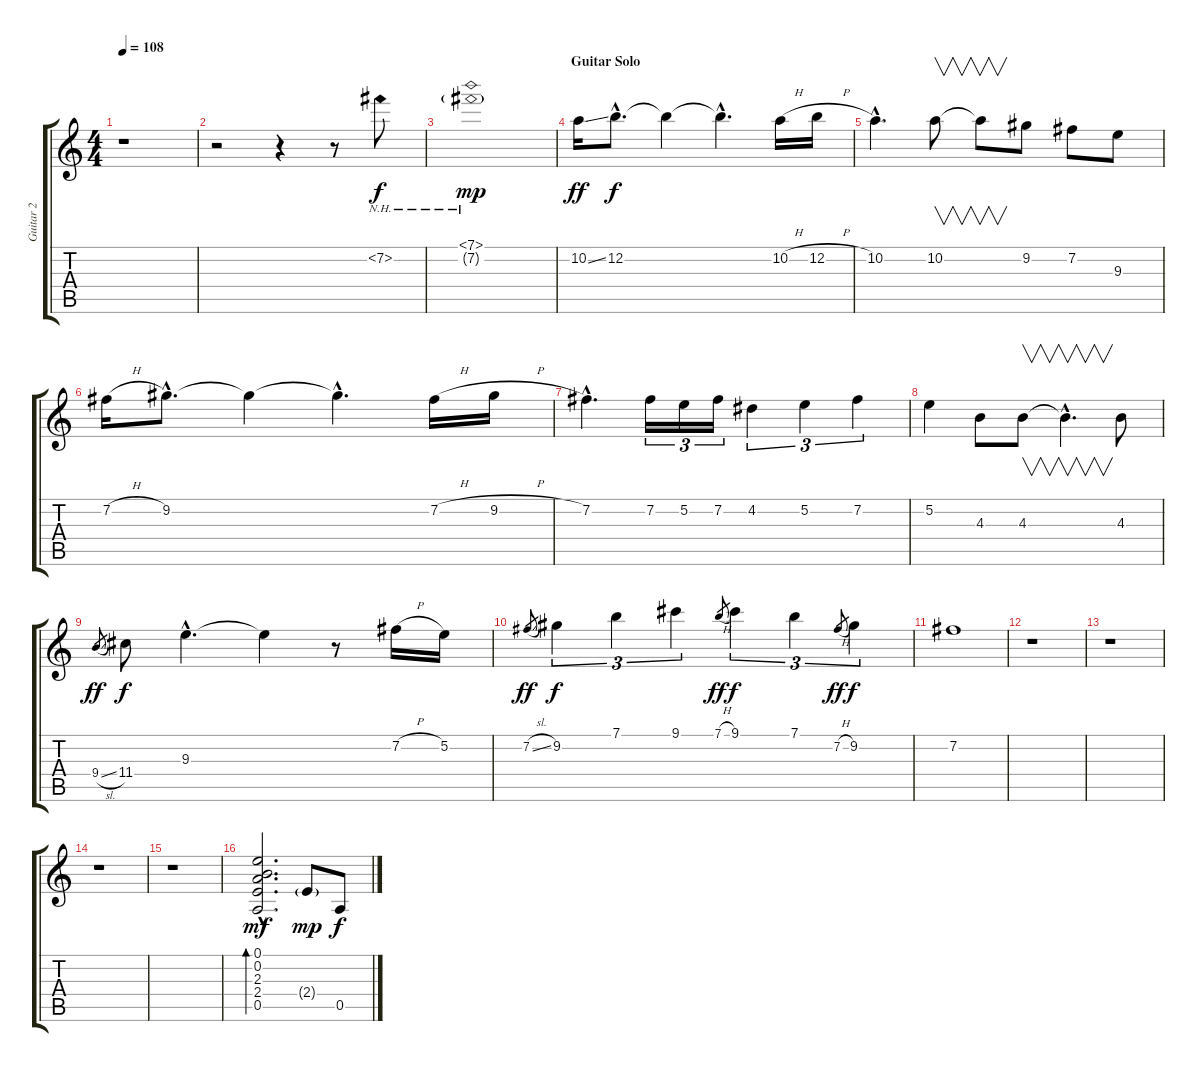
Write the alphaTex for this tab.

\track ("Guitar 2" "Guitar 2") {instrument acousticguitarsteel}
\staff {score tabs}
\tuning (E4 B3 G3 D3 A2 E2) {hide}
\ts (4 4)
\tempo 108
\clef g2
\ks c
r.1{dy f} |
r.2 r.4 r.8 7.2{nh}.8 |
(7.1{nh} 7.2{nh g}).1{dy mp} |
\section ("" "Guitar Solo")
10.2{ss}.16{dy ff} 12.2{hac}.8{d dy f} 12.2{t}.4 12.2{hac t}.4{d} 10.2{h}.16 12.2{h}.16 |
10.2{hac}.4{d} 10.2.8{v} 10.2{t}.8{v} 9.2.8 7.2.8 9.3.8 |
7.2{h}.16 9.2{hac}.8{d} 9.2{t}.4 9.2{hac t}.4{d} 7.2{h}.16 9.2{h}.16 |
7.2{hac}.4{d} 7.2.16{tu (3 2)} 5.2.16{tu (3 2)} 7.2.16{tu (3 2)} 4.2.4{tu (3 2)} 5.2.4{tu (3 2)} 7.2.4{tu (3 2)} |
5.2.4 4.3.8 4.3.8{v} 4.3{hac t}.4{v d} 4.3.8 |
9.4{sl}.8{gr dy ff} 11.4.8{dy f} 9.3{hac}.4{d} 9.3{t}.4 r.8 7.2{h}.16 5.2.16 |
7.2{sl}.8{gr dy ff} 9.2.4{tu (3 2) dy f} 7.1.4{tu (3 2)} 9.1.4{tu (3 2)} 7.1{h}.8{gr dy ff} 9.1.4{tu (3 2) dy f} 7.1.4{tu (3 2)} 7.2{h}.8{gr dy ff} 9.2.4{tu (3 2) dy f} |
7.2.1 |
r.1 |
r.1 |
r.1 |
r.1 |
(0.1{hac} 0.2{hac} 2.3{hac} 2.4{hac} 0.5{hac}).2{d bd 240 dy mf} 2.4{g}.8{dy mp} 0.5.8{dy f}
